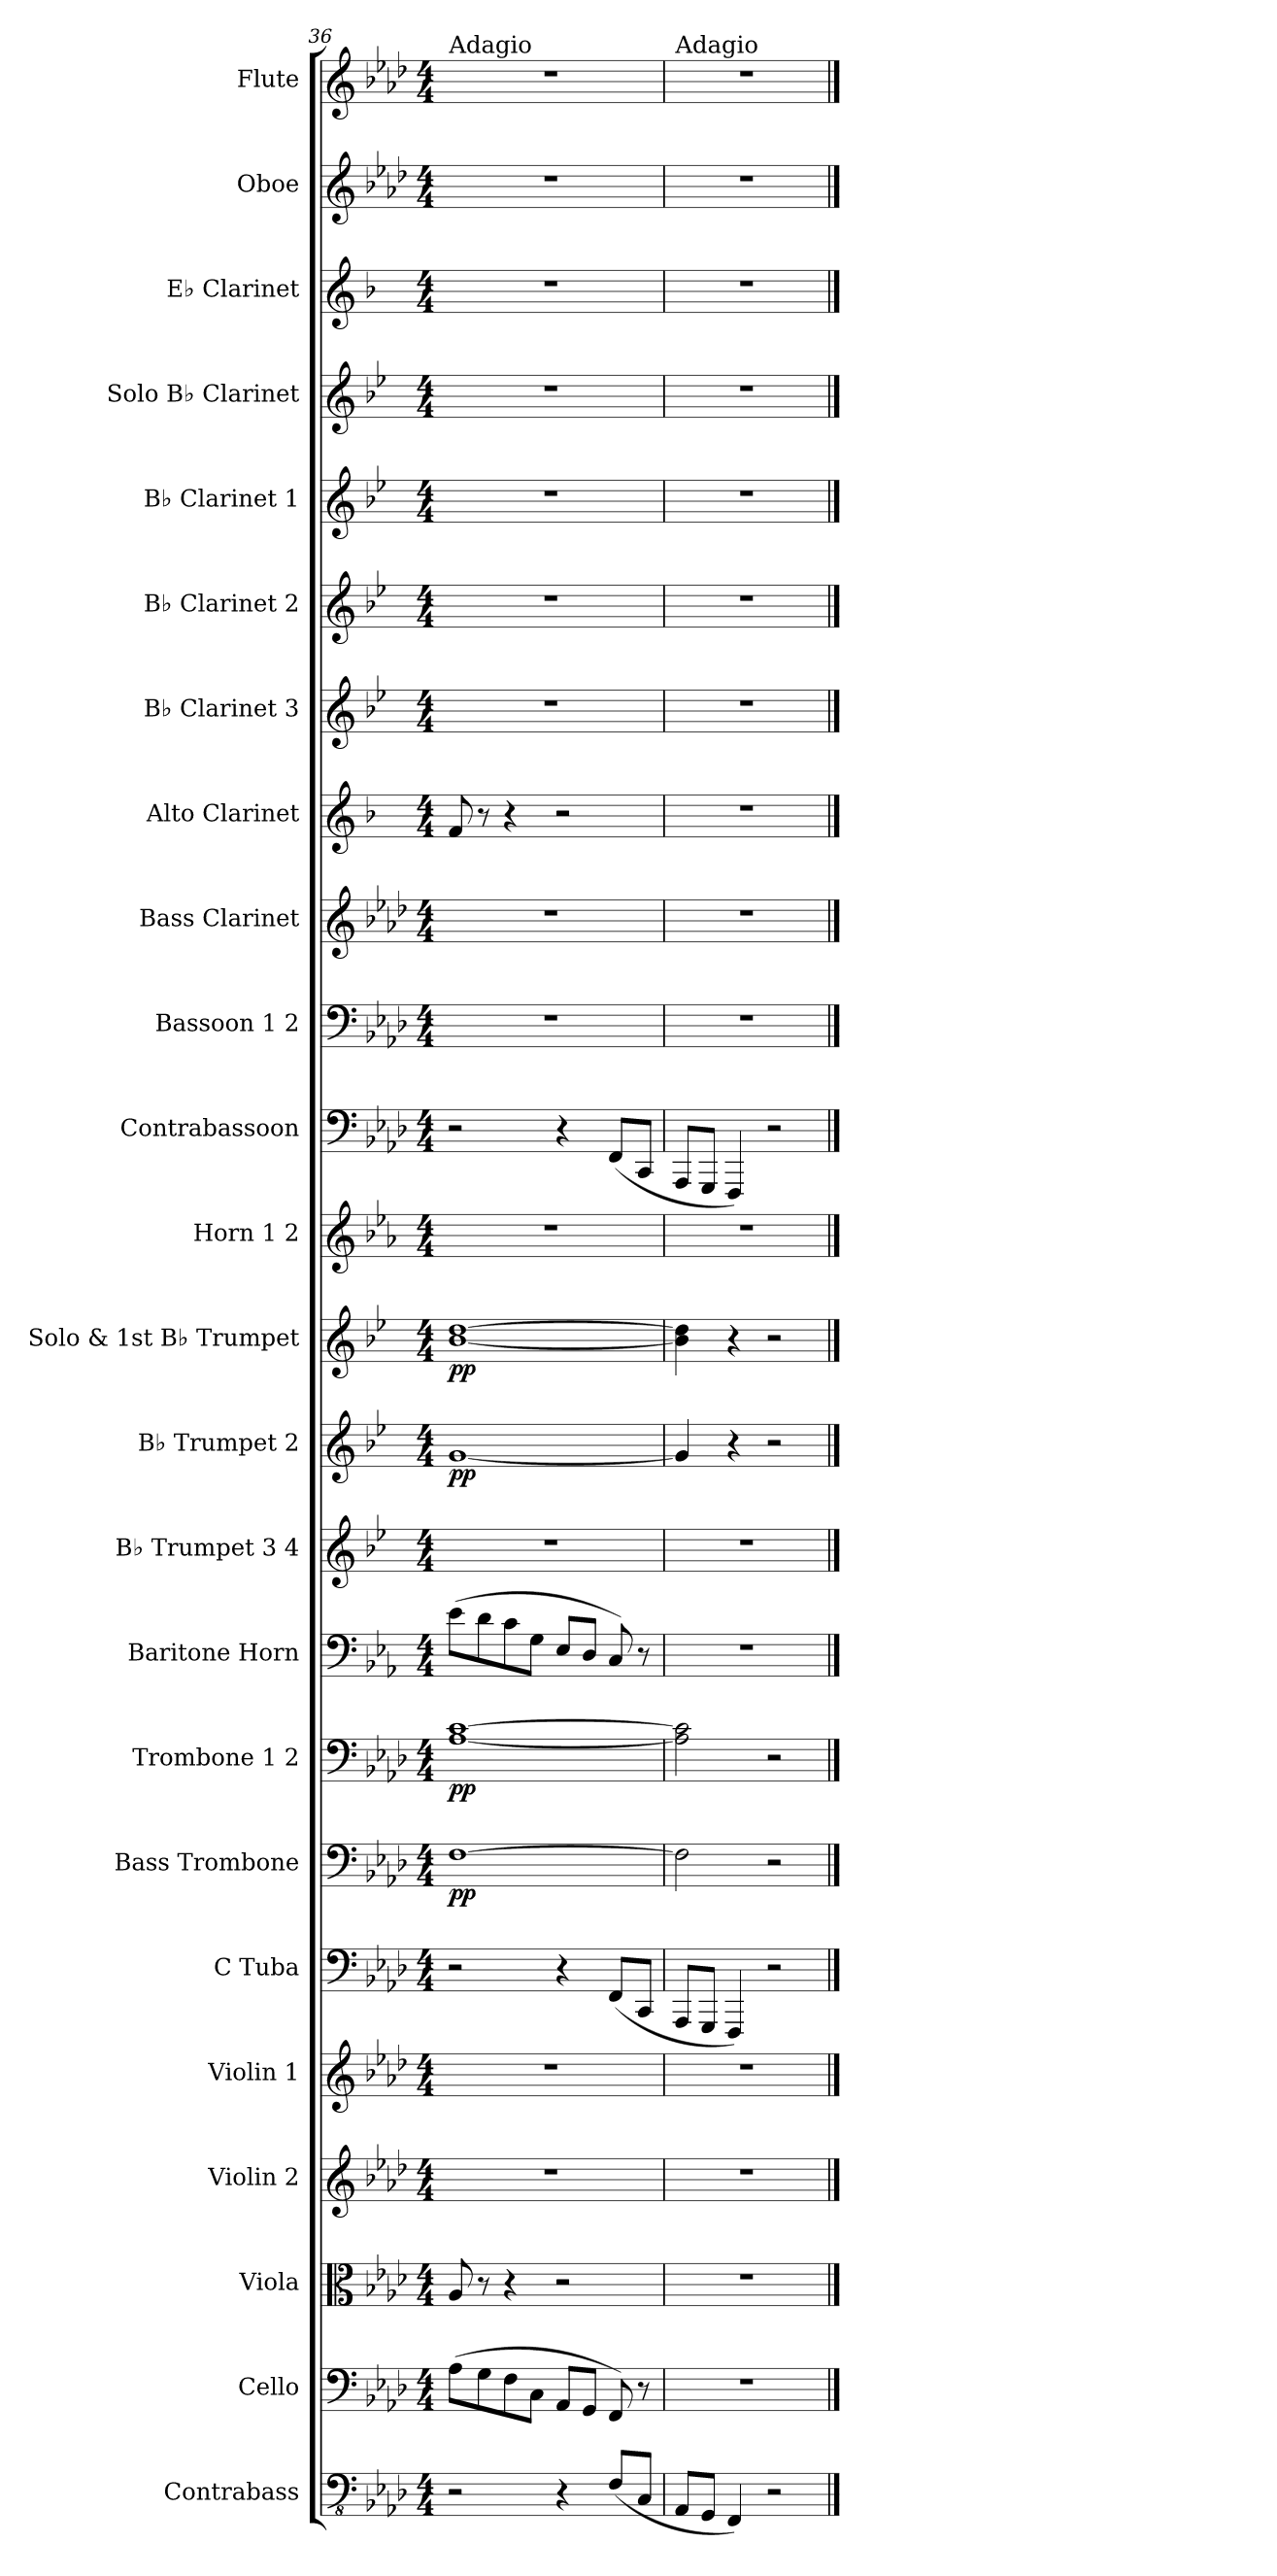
**kern	**kern	**kern	**kern	**kern	**kern	**kern	**dynam	**kern	**dynam	**kern	**kern	**kern	**dynam	**kern	**dynam	**kern	**kern	**kern	**kern	**kern	**kern	**kern	**kern	**kern	**kern	**kern	**kern
*part24	*part23	*part22	*part21	*part20	*part19	*part18	*part18	*part17	*part17	*part16	*part15	*part14	*part14	*part13	*part13	*part12	*part11	*part10	*part9	*part8	*part7	*part6	*part5	*part4	*part3	*part2	*part1
*staff24	*staff23	*staff22	*staff21	*staff20	*staff19	*staff18	*staff18	*staff17	*staff17	*staff16	*staff15	*staff14	*staff14	*staff13	*staff13	*staff12	*staff11	*staff10	*staff9	*staff8	*staff7	*staff6	*staff5	*staff4	*staff3	*staff2	*staff1
*I"Contrabass	*I"Cello	*I"Viola	*I"Violin 2	*I"Violin 1	*I"C Tuba	*I"Bass Trombone	*	*I"Trombone 1 2	*	*I"Baritone Horn	*I"B♭ Trumpet 3 4	*I"B♭ Trumpet 2	*	*I"Solo & 1st B♭ Trumpet	*	*I"Horn 1 2	*I"Contrabassoon	*I"Bassoon 1 2	*I"Bass Clarinet	*I"Alto Clarinet	*I"B♭ Clarinet 3	*I"B♭ Clarinet 2	*I"B♭ Clarinet 1	*I"Solo B♭ Clarinet	*I"E♭ Clarinet	*I"Oboe	*I"Flute
*I'Cbs.	*	*I'Vla.	*I'Vln. 2	*I'Vln. 1	*I'C Tu.	*I'B. Trb.	*	*I'Trb. 1 2	*	*I'Bar. Hn.	*I'B♭ Tpt. 3 4	*I'B♭ Tpt. 2	*	*I'Solo & B♭ Tpt. 1	*	*I'Hn. 1 2	*I'Cbsn.	*I'Bsn. 1 2	*I'B. Cl.	*I'A. Cl.	*I'B♭ Cl. 3	*I'B♭ Cl. 2	*I'B♭ Cl. 1	*I'Solo B♭ Cl.	*I'E♭ Cl.	*I'Ob.	*I'Fl.
*clefFv4	*clefF4	*clefC3	*clefG2	*clefG2	*clefF4	*clefF4	*	*clefF4	*	*clefF4	*clefG2	*clefG2	*	*clefG2	*	*clefG2	*clefF4	*clefF4	*clefG2	*clefG2	*clefG2	*clefG2	*clefG2	*clefG2	*clefG2	*clefG2	*clefG2
*	*	*	*	*	*	*	*	*	*	*ITrd4c7	*ITrd1c2	*ITrd1c2	*	*ITrd1c2	*	*ITrd4c7	*ITrd7c12	*	*ITrd8c14	*ITrd5c9	*ITrd1c2	*ITrd1c2	*ITrd1c2	*ITrd1c2	*ITrd-2c-3	*	*
*k[b-e-a-d-]	*k[b-e-a-d-]	*k[b-e-a-d-]	*k[b-e-a-d-]	*k[b-e-a-d-]	*k[b-e-a-d-]	*k[b-e-a-d-]	*	*k[b-e-a-d-]	*	*k[b-e-a-d-]	*k[b-e-a-d-]	*k[b-e-a-d-]	*	*k[b-e-a-d-]	*	*k[b-e-a-d-]	*k[b-e-a-d-]	*k[b-e-a-d-]	*k[b-e-a-d-]	*k[b-e-a-d-]	*k[b-e-a-d-]	*k[b-e-a-d-]	*k[b-e-a-d-]	*k[b-e-a-d-]	*k[b-e-a-d-]	*k[b-e-a-d-]	*k[b-e-a-d-]
*A-:	*A-:	*A-:	*A-:	*A-:	*A-:	*A-:	*	*A-:	*	*A-:	*A-:	*A-:	*	*A-:	*	*A-:	*A-:	*A-:	*A-:	*A-:	*A-:	*A-:	*A-:	*A-:	*A-:	*A-:	*A-:
*M4/4	*M4/4	*M4/4	*M4/4	*M4/4	*M4/4	*M4/4	*	*M4/4	*	*M4/4	*M4/4	*M4/4	*	*M4/4	*	*M4/4	*M4/4	*M4/4	*M4/4	*M4/4	*M4/4	*M4/4	*M4/4	*M4/4	*M4/4	*M4/4	*M4/4
=36	=36	=36	=36	=36	=36	=36	=36	=36	=36	=36	=36	=36	=36	=36	=36	=36	=36	=36	=36	=36	=36	=36	=36	=36	=36	=36	=36
!	!	!	!	!	!	!	!	!	!	!	!	!	!	!	!	!	!	!	!	!	!	!	!	!	!	!	!LO:TX:a:t=Adagio
!	!	!	!	!	!	!	!LO:DY:b	!	!LO:DY:b	!	!	!	!LO:DY:b	!	!LO:DY:b	!	!	!	!	!	!	!	!	!	!	!	!
2r	(8A-\L	8A-/	1r	1r	2r	[1F	pp	[1A- [1c	pp	(8A-\L	1r	[1f	pp	[1a- [1cc	pp	1r	2r	1r	1r	8A-/	1r	1r	1r	1r	1r	1r	1r
.	8G\	8r	.	.	.	.	.	.	.	8G\	.	.	.	.	.	.	.	.	.	8r	.	.	.	.	.	.	.
.	8F\	4r	.	.	.	.	.	.	.	8F\	.	.	.	.	.	.	.	.	.	4r	.	.	.	.	.	.	.
.	8C\J	.	.	.	.	.	.	.	.	8C\J	.	.	.	.	.	.	.	.	.	.	.	.	.	.	.	.	.
4r	8AA-/L	2r	.	.	4r	.	.	.	.	8AA-/L	.	.	.	.	.	.	4r	.	.	2r	.	.	.	.	.	.	.
.	8GG/J	.	.	.	.	.	.	.	.	8GG/J	.	.	.	.	.	.	.	.	.	.	.	.	.	.	.	.	.
(8FF/L	8FF/)	.	.	.	(8FF/L	.	.	.	.	8FF/)	.	.	.	.	.	.	(8FFF/L	.	.	.	.	.	.	.	.	.	.
8CC/J	8r	.	.	.	8CC/J	.	.	.	.	8r	.	.	.	.	.	.	8CCC/J	.	.	.	.	.	.	.	.	.	.
=37	=37	=37	=37	=37	=37	=37	=37	=37	=37	=37	=37	=37	=37	=37	=37	=37	=37	=37	=37	=37	=37	=37	=37	=37	=37	=37	=37
!	!	!	!	!	!	!	!	!	!	!	!	!	!	!	!	!	!	!	!	!	!	!	!	!	!	!	!LO:TX:a:t=Adagio
8AAA-/L	1r	1r	1r	1r	8AAA-/L	2F\]	.	2A-\] 2c\]	.	1r	1r	4f/]	.	4a-\] 4cc\]	.	1r	8AAAA-/L	1r	1r	1r	1r	1r	1r	1r	1r	1r	1r
8GGG/J	.	.	.	.	8GGG/J	.	.	.	.	.	.	.	.	.	.	.	8GGGG/J	.	.	.	.	.	.	.	.	.	.
4FFF/)	.	.	.	.	4FFF/)	.	.	.	.	.	.	4r	.	4r	.	.	4FFFF/)	.	.	.	.	.	.	.	.	.	.
2r	.	.	.	.	2r	2r	.	2r	.	.	.	2r	.	2r	.	.	2r	.	.	.	.	.	.	.	.	.	.
==	==	==	==	==	==	==	==	==	==	==	==	==	==	==	==	==	==	==	==	==	==	==	==	==	==	==	==
*-	*-	*-	*-	*-	*-	*-	*-	*-	*-	*-	*-	*-	*-	*-	*-	*-	*-	*-	*-	*-	*-	*-	*-	*-	*-	*-	*-
